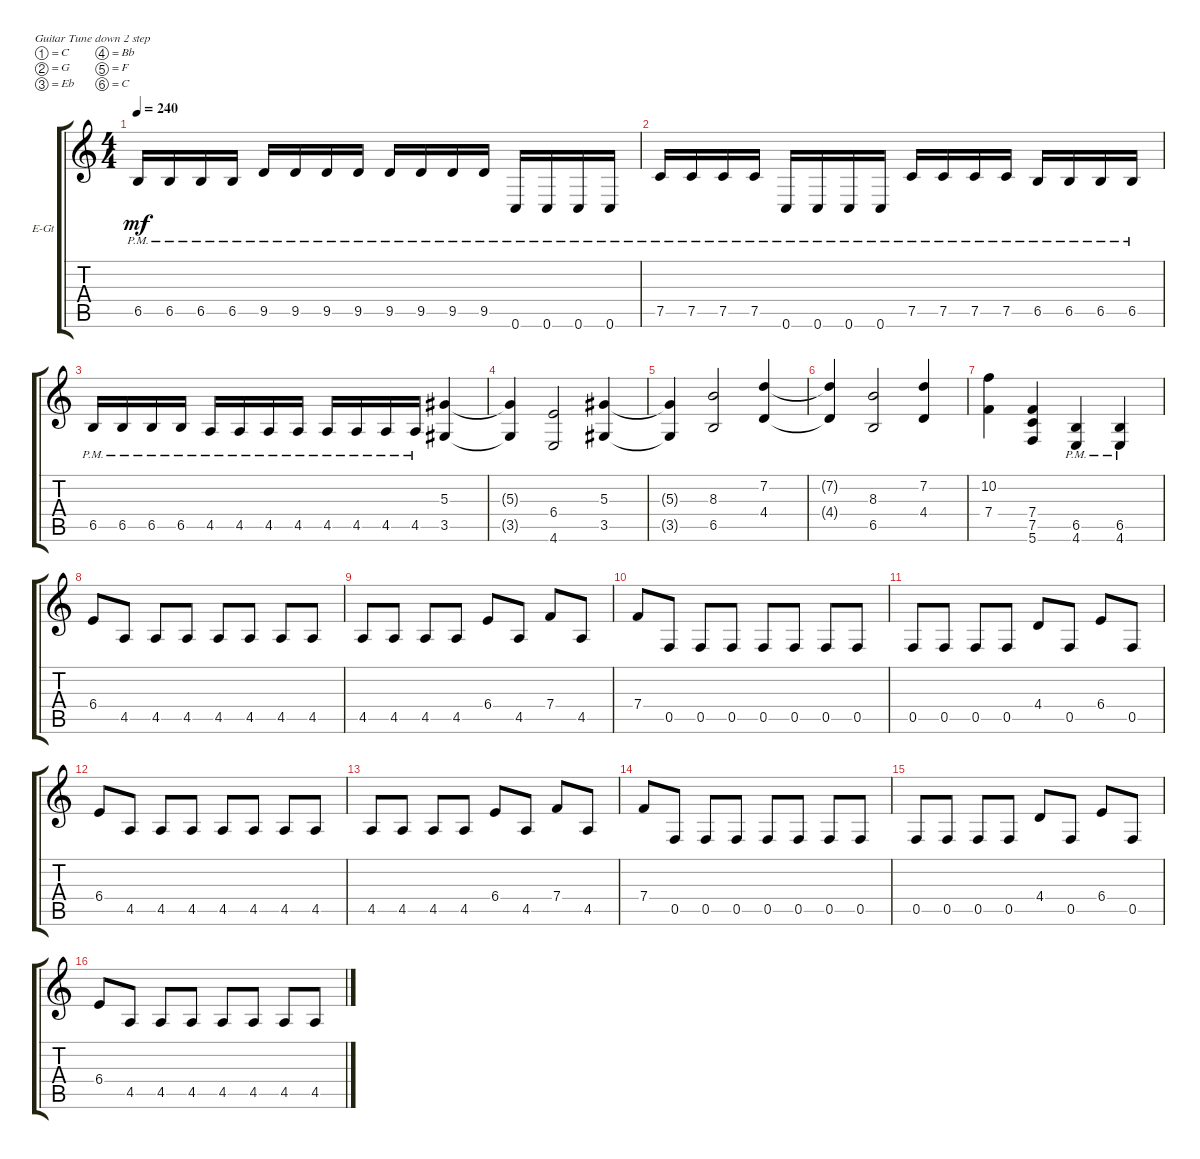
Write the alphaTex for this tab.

\defaultSystemsLayout 4
\bracketExtendMode groupsimilarinstruments
\firstSystemTrackNameOrientation horizontal
\otherSystemsTrackNameOrientation horizontal
\track ("Eschbach Rhythm" "E-Gt") {instrument overdrivenguitar}
\staff {score tabs}
\tuning (C4 G3 Eb3 Bb2 F2 C2)
\ts (4 4)
\tempo 240
\clef g2
\ks aminor
6.5{pm}.16{dy mf} 6.5{pm}.16 6.5{pm}.16 6.5{pm}.16 9.5{pm}.16 9.5{pm}.16 9.5{pm}.16 9.5{pm}.16 9.5{pm}.16 9.5{pm}.16 9.5{pm}.16 9.5{pm}.16 0.6{pm}.16 0.6{pm}.16 0.6{pm}.16 0.6{pm}.16 |
7.5{pm}.16 7.5{pm}.16 7.5{pm}.16 7.5{pm}.16 0.6{pm}.16 0.6{pm}.16 0.6{pm}.16 0.6{pm}.16 7.5{pm}.16 7.5{pm}.16 7.5{pm}.16 7.5{pm}.16 6.5{pm}.16 6.5{pm}.16 6.5{pm}.16 6.5{pm}.16 |
6.5{pm}.16 6.5{pm}.16 6.5{pm}.16 6.5{pm}.16 4.5{pm}.16 4.5{pm}.16 4.5{pm}.16 4.5{pm}.16 4.5{pm}.16 4.5{pm}.16 4.5{pm}.16 4.5{pm}.16 (3.5 5.3).4 |
(3.5{t} 5.3{t}).4 (4.6 6.4).2 (5.3 3.5).4 |
(3.5{t} 5.3{t}).4 (8.3 6.5).2 (4.4 7.2).4 |
(7.2{t} 4.4{t}).4 (6.5 8.3).2 (4.4 7.2).4 |
(10.2 7.4).4 (5.6 7.4 7.5).4 (4.6{pm} 6.5{pm}).4 (4.6{pm} 6.5{pm}).4 |
6.4.8 4.5.8 4.5.8 4.5.8 4.5.8 4.5.8 4.5.8 4.5.8 |
4.5.8 4.5.8 4.5.8 4.5.8 6.4.8 4.5.8 7.4.8 4.5.8 |
7.4.8 0.5.8 0.5.8 0.5.8 0.5.8 0.5.8 0.5.8 0.5.8 |
0.5.8 0.5.8 0.5.8 0.5.8 4.4.8 0.5.8 6.4.8 0.5.8 |
6.4.8 4.5.8 4.5.8 4.5.8 4.5.8 4.5.8 4.5.8 4.5.8 |
4.5.8 4.5.8 4.5.8 4.5.8 6.4.8 4.5.8 7.4.8 4.5.8 |
7.4.8 0.5.8 0.5.8 0.5.8 0.5.8 0.5.8 0.5.8 0.5.8 |
0.5.8 0.5.8 0.5.8 0.5.8 4.4.8 0.5.8 6.4.8 0.5.8 |
6.4.8 4.5.8 4.5.8 4.5.8 4.5.8 4.5.8 4.5.8 4.5.8
